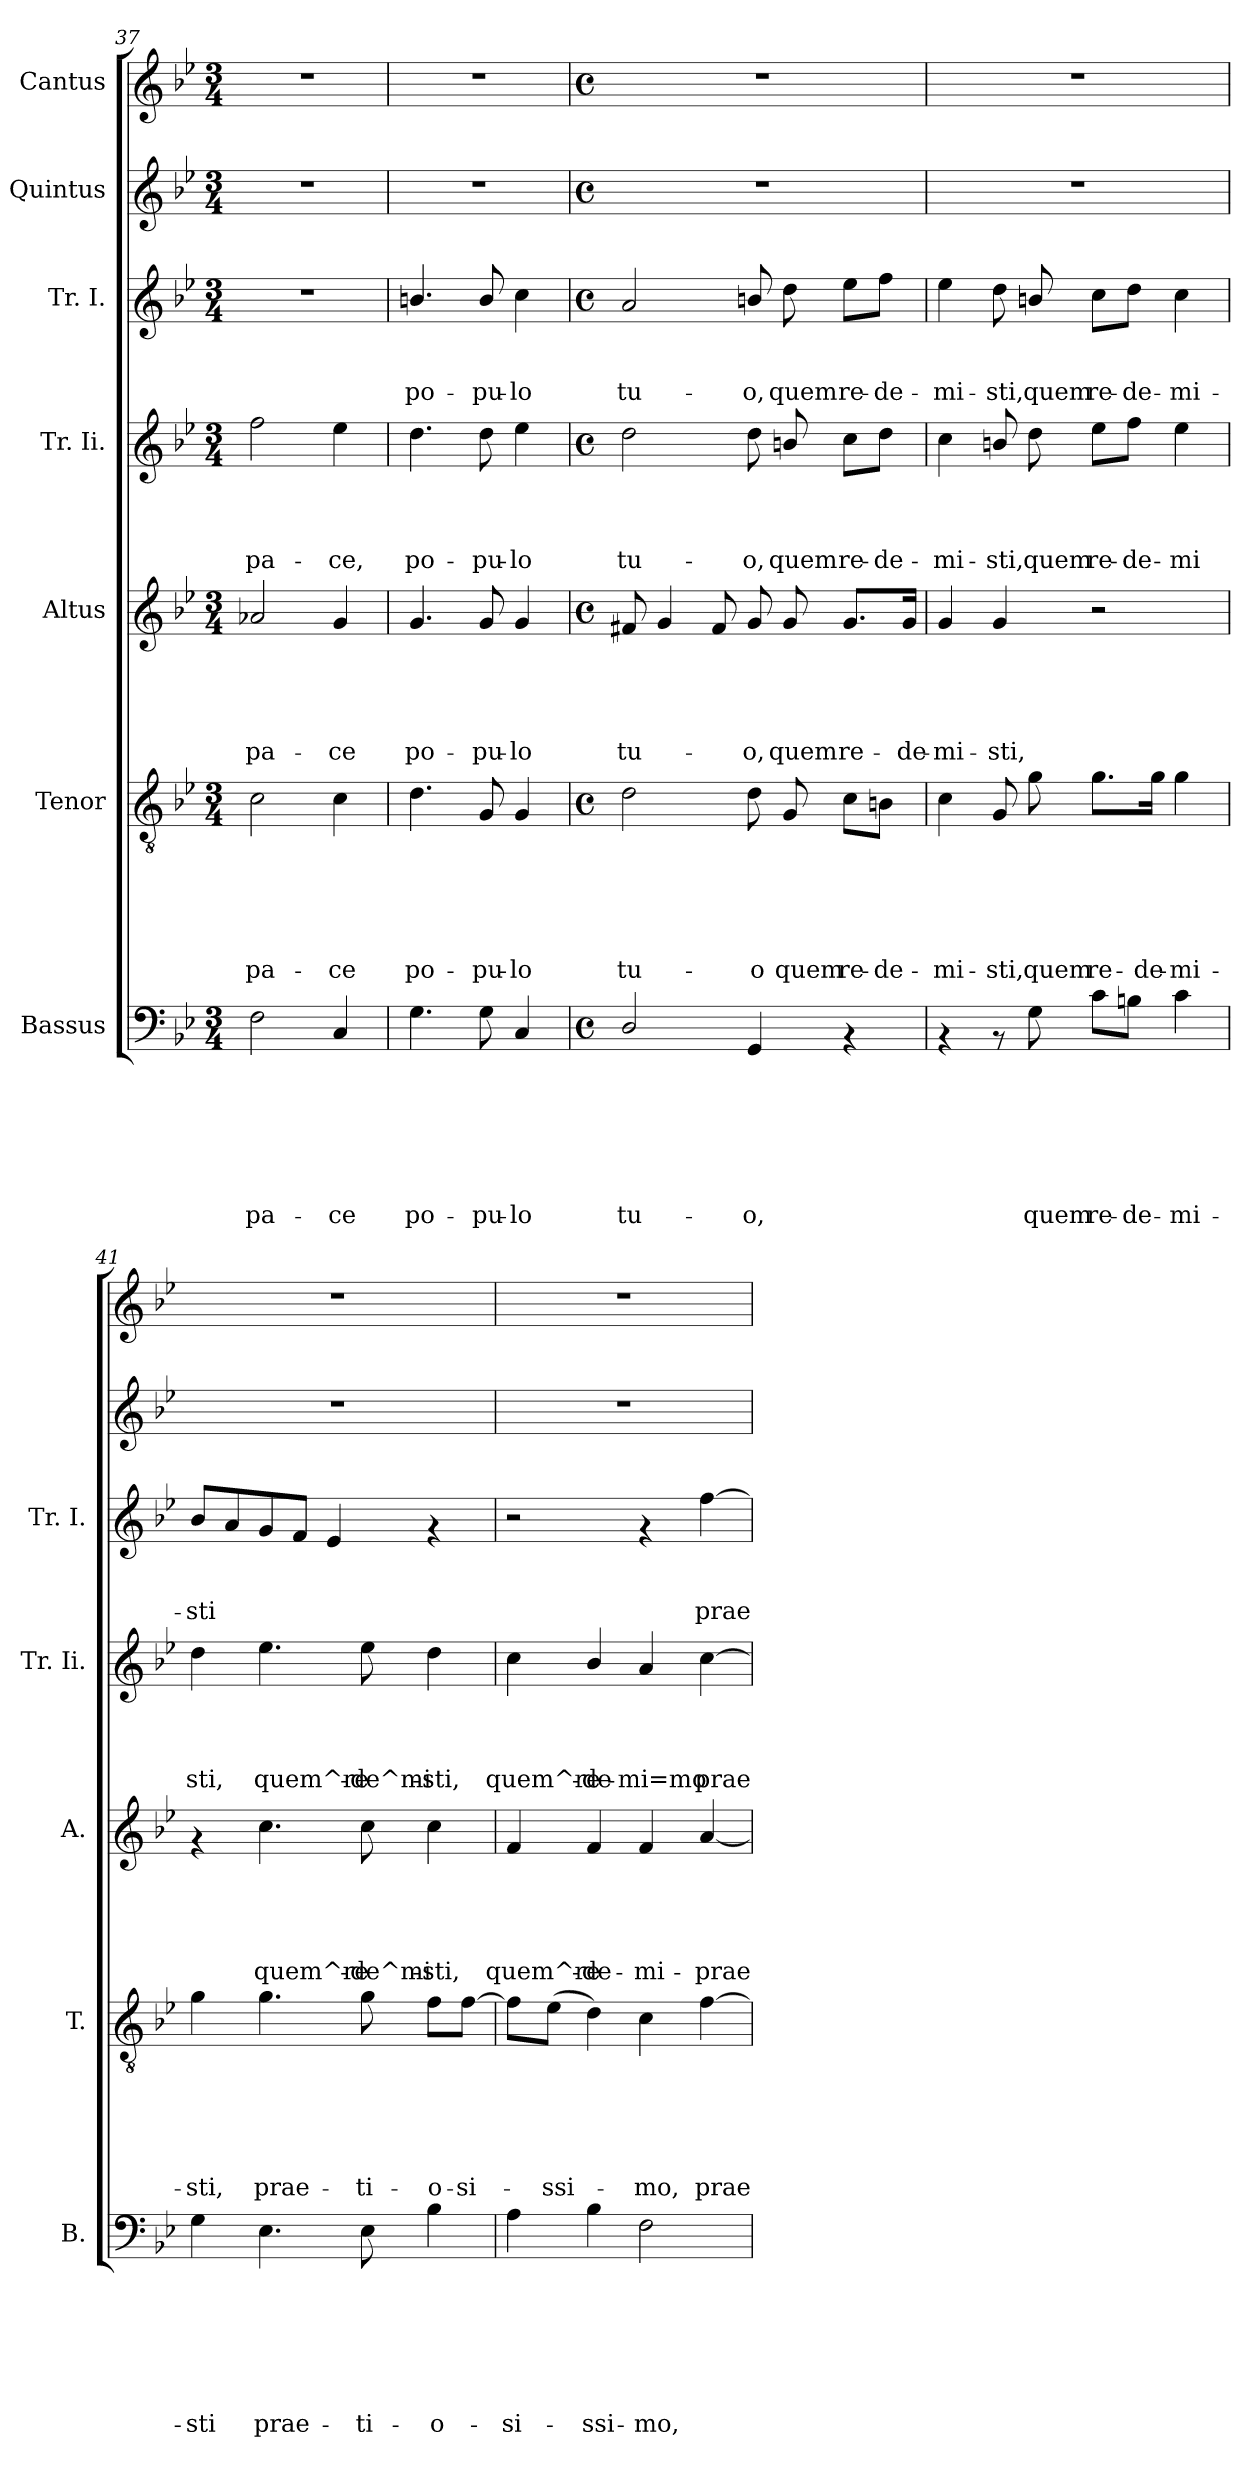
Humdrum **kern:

**kern	**text	**text	**text	**text	**text	**text	**text	**kern	**text	**text	**text	**text	**text	**text	**kern	**text	**text	**text	**text	**text	**kern	**text	**text	**text	**text	**kern	**text	**text	**text	**kern	**kern
*part7	*part7	*part7	*part7	*part7	*part7	*part7	*part7	*part6	*part6	*part6	*part6	*part6	*part6	*part6	*part5	*part5	*part5	*part5	*part5	*part5	*part4	*part4	*part4	*part4	*part4	*part3	*part3	*part3	*part3	*part2	*part1
*staff7	*staff7	*staff7	*staff7	*staff7	*staff7	*staff7	*staff7	*staff6	*staff6	*staff6	*staff6	*staff6	*staff6	*staff6	*staff5	*staff5	*staff5	*staff5	*staff5	*staff5	*staff4	*staff4	*staff4	*staff4	*staff4	*staff3	*staff3	*staff3	*staff3	*staff2	*staff1
*I"Bassus	*	*	*	*	*	*	*	*I"Tenor	*	*	*	*	*	*	*I"Altus	*	*	*	*	*	*I"Tr. Ii.	*	*	*	*	*I"Tr. I.	*	*	*	*I"Quintus	*I"Cantus
*I'B.	*	*	*	*	*	*	*	*I'T.	*	*	*	*	*	*	*I'A.	*	*	*	*	*	*I'Tr. Ii.	*	*	*	*	*I'Tr. I.	*	*	*	*	*
*clefF4	*	*	*	*	*	*	*	*clefGv2	*	*	*	*	*	*	*clefG2	*	*	*	*	*	*clefG2	*	*	*	*	*clefG2	*	*	*	*clefG2	*clefG2
*k[b-e-]	*	*	*	*	*	*	*	*k[b-e-]	*	*	*	*	*	*	*k[b-e-]	*	*	*	*	*	*k[b-e-]	*	*	*	*	*k[b-e-]	*	*	*	*k[b-e-]	*k[b-e-]
*B-:	*	*	*	*	*	*	*	*B-:	*	*	*	*	*	*	*B-:	*	*	*	*	*	*B-:	*	*	*	*	*B-:	*	*	*	*B-:	*B-:
*M3/4	*	*	*	*	*	*	*	*M3/4	*	*	*	*	*	*	*M3/4	*	*	*	*	*	*M3/4	*	*	*	*	*M3/4	*	*	*	*M3/4	*M3/4
=37	=37	=37	=37	=37	=37	=37	=37	=37	=37	=37	=37	=37	=37	=37	=37	=37	=37	=37	=37	=37	=37	=37	=37	=37	=37	=37	=37	=37	=37	=37	=37
!	!	!	!	!	!	!	!LO:LY:b	!	!	!	!	!	!	!LO:LY:b	!	!	!	!	!	!LO:LY:b	!	!	!	!	!LO:LY:b	!	!	!	!	!	!
2F\	.	.	.	.	.	.	pa-	2c\	.	.	.	.	.	pa-	2a-X/	.	.	.	.	pa-	2ff\	.	.	.	pa-	2.r	.	.	.	2.r	2.r
!	!	!	!	!	!	!	!LO:LY:b	!	!	!	!	!	!	!LO:LY:b	!	!	!	!	!	!LO:LY:b	!	!	!	!	!LO:LY:b	!	!	!	!	!	!
4C/	.	.	.	.	.	.	-ce	4c\	.	.	.	.	.	-ce	4g/	.	.	.	.	-ce	4ee-\	.	.	.	-ce,	.	.	.	.	.	.
!!LO:PB:g=z
=38	=38	=38	=38	=38	=38	=38	=38	=38	=38	=38	=38	=38	=38	=38	=38	=38	=38	=38	=38	=38	=38	=38	=38	=38	=38	=38	=38	=38	=38	=38	=38
!	!	!	!	!	!	!	!LO:LY:b	!	!	!	!	!	!	!LO:LY:b	!	!	!	!	!	!LO:LY:b	!	!	!	!	!LO:LY:b	!	!	!	!LO:LY:b	!	!
4.G\	.	.	.	.	.	.	po-	4.d\	.	.	.	.	.	po-	4.g/	.	.	.	.	po-	4.dd\	.	.	.	po-	4.bn/	.	.	po-	2.r	2.r
!	!	!	!	!	!	!	!LO:LY:b	!	!	!	!	!	!	!LO:LY:b	!	!	!	!	!	!LO:LY:b	!	!	!	!	!LO:LY:b	!	!	!	!LO:LY:b	!	!
8G\	.	.	.	.	.	.	-pu-	8G/	.	.	.	.	.	-pu-	8g/	.	.	.	.	-pu-	8dd\	.	.	.	-pu-	8b/	.	.	-pu-	.	.
!	!	!	!	!	!	!	!LO:LY:b	!	!	!	!	!	!	!LO:LY:b	!	!	!	!	!	!LO:LY:b	!	!	!	!	!LO:LY:b	!	!	!	!LO:LY:b	!	!
4C/	.	.	.	.	.	.	-lo	4G/	.	.	.	.	.	-lo	4g/	.	.	.	.	-lo	4ee-\	.	.	.	-lo	4cc\	.	.	-lo	.	.
=39	=39	=39	=39	=39	=39	=39	=39	=39	=39	=39	=39	=39	=39	=39	=39	=39	=39	=39	=39	=39	=39	=39	=39	=39	=39	=39	=39	=39	=39	=39	=39
*M4/4	*	*	*	*	*	*	*	*M4/4	*	*	*	*	*	*	*M4/4	*	*	*	*	*	*M4/4	*	*	*	*	*M4/4	*	*	*	*M4/4	*M4/4
*met(c)	*	*	*	*	*	*	*	*met(c)	*	*	*	*	*	*	*met(c)	*	*	*	*	*	*met(c)	*	*	*	*	*met(c)	*	*	*	*met(c)	*met(c)
!	!	!	!	!	!	!	!LO:LY:b	!	!	!	!	!	!	!LO:LY:b	!	!	!	!	!	!LO:LY:b	!	!	!	!	!LO:LY:b	!	!	!	!LO:LY:b	!	!
2D/	.	.	.	.	.	.	tu-	2d\	.	.	.	.	.	tu-	8f#X/	.	.	.	.	tu-	2dd\	.	.	.	tu-	2a/	.	.	tu-	1r	1r
.	.	.	.	.	.	.	.	.	.	.	.	.	.	.	4g/	.	.	.	.	.	.	.	.	.	.	.	.	.	.	.	.
.	.	.	.	.	.	.	.	.	.	.	.	.	.	.	8f#/	.	.	.	.	.	.	.	.	.	.	.	.	.	.	.	.
!	!	!	!	!	!	!	!LO:LY:b	!	!	!	!	!	!	!LO:LY:b	!	!	!	!	!	!LO:LY:b	!	!	!	!	!LO:LY:b	!	!	!	!LO:LY:b	!	!
4GG/	.	.	.	.	.	.	-o,	8d\	.	.	.	.	.	-o	8g/	.	.	.	.	-o,	8dd\	.	.	.	-o,	8bn/	.	.	-o,	.	.
!	!	!	!	!	!	!	!	!	!	!	!	!	!	!LO:LY:b	!	!	!	!	!	!LO:LY:b	!	!	!	!	!LO:LY:b	!	!	!	!LO:LY:b	!	!
.	.	.	.	.	.	.	.	8G/	.	.	.	.	.	quem	8g/	.	.	.	.	quem	8bn/	.	.	.	quem	8dd\	.	.	quem	.	.
!	!	!	!	!	!	!	!	!	!	!	!	!	!	!LO:LY:b	!	!	!	!	!	!LO:LY:b	!	!	!	!	!LO:LY:b	!	!	!	!LO:LY:b	!	!
4rAA	.	.	.	.	.	.	.	8c\L	.	.	.	.	.	re-	8.g/L	.	.	.	.	re-	8cc\L	.	.	.	re-	8ee-\L	.	.	re-	.	.
!	!	!	!	!	!	!	!	!	!	!	!	!	!	!LO:LY:b	!	!	!	!	!	!	!	!	!	!	!LO:LY:b	!	!	!	!LO:LY:b	!	!
.	.	.	.	.	.	.	.	8Bn\J	.	.	.	.	.	-de-	.	.	.	.	.	.	8dd\J	.	.	.	-de-	8ff\J	.	.	-de-	.	.
!	!	!	!	!	!	!	!	!	!	!	!	!	!	!	!	!	!	!	!	!LO:LY:b	!	!	!	!	!	!	!	!	!	!	!
.	.	.	.	.	.	.	.	.	.	.	.	.	.	.	16g/Jk	.	.	.	.	-de-	.	.	.	.	.	.	.	.	.	.	.
=40	=40	=40	=40	=40	=40	=40	=40	=40	=40	=40	=40	=40	=40	=40	=40	=40	=40	=40	=40	=40	=40	=40	=40	=40	=40	=40	=40	=40	=40	=40	=40
!	!	!	!	!	!	!	!	!	!	!	!	!	!	!LO:LY:b	!	!	!	!	!	!LO:LY:b	!	!	!	!	!LO:LY:b	!	!	!	!LO:LY:b	!	!
4rAA	.	.	.	.	.	.	.	4c\	.	.	.	.	.	-mi-	4g/	.	.	.	.	-mi-	4cc\	.	.	.	-mi-	4ee-\	.	.	-mi-	1r	1r
!	!	!	!	!	!	!	!	!	!	!	!	!	!	!LO:LY:b	!	!	!	!	!	!LO:LY:b	!	!	!	!	!LO:LY:b	!	!	!	!LO:LY:b	!	!
8rAA	.	.	.	.	.	.	.	8G/	.	.	.	.	.	-sti,	4g/	.	.	.	.	-sti,	8bn/	.	.	.	-sti,	8dd\	.	.	-sti,	.	.
!	!	!	!	!	!	!	!LO:LY:b	!	!	!	!	!	!	!LO:LY:b	!	!	!	!	!	!	!	!	!	!	!LO:LY:b	!	!	!	!LO:LY:b	!	!
8G\	.	.	.	.	.	.	quem	8g\	.	.	.	.	.	quem	.	.	.	.	.	.	8dd\	.	.	.	quem	8bn/	.	.	quem	.	.
!	!	!	!	!	!	!	!LO:LY:b	!	!	!	!	!	!	!LO:LY:b	!	!	!	!	!	!	!	!	!	!	!LO:LY:b	!	!	!	!LO:LY:b	!	!
8c\L	.	.	.	.	.	.	re-	8.g\L	.	.	.	.	.	re-	2r	.	.	.	.	.	8ee-\L	.	.	.	re-	8cc\L	.	.	re-	.	.
!	!	!	!	!	!	!	!LO:LY:b	!	!	!	!	!	!	!	!	!	!	!	!	!	!	!	!	!	!LO:LY:b	!	!	!	!LO:LY:b	!	!
8Bn\J	.	.	.	.	.	.	-de-	.	.	.	.	.	.	.	.	.	.	.	.	.	8ff\J	.	.	.	-de-	8dd\J	.	.	-de-	.	.
!	!	!	!	!	!	!	!	!	!	!	!	!	!	!LO:LY:b	!	!	!	!	!	!	!	!	!	!	!	!	!	!	!	!	!
.	.	.	.	.	.	.	.	16g\Jk	.	.	.	.	.	-de-	.	.	.	.	.	.	.	.	.	.	.	.	.	.	.	.	.
!	!	!	!	!	!	!	!LO:LY:b	!	!	!	!	!	!	!LO:LY:b	!	!	!	!	!	!	!	!	!	!	!LO:LY:b	!	!	!	!LO:LY:b	!	!
4c\	.	.	.	.	.	.	-mi-	4g\	.	.	.	.	.	-mi-	.	.	.	.	.	.	4ee-\	.	.	.	-mi	4cc\	.	.	-mi-	.	.
!!LO:PB:g=z
=41	=41	=41	=41	=41	=41	=41	=41	=41	=41	=41	=41	=41	=41	=41	=41	=41	=41	=41	=41	=41	=41	=41	=41	=41	=41	=41	=41	=41	=41	=41	=41
!	!	!	!	!	!	!	!LO:LY:b	!	!	!	!	!	!	!LO:LY:b	!	!	!	!	!	!	!	!	!	!	!LO:LY:b	!	!	!	!LO:LY:b	!	!
4G\	.	.	.	.	.	.	-sti	4g\	.	.	.	.	.	-sti,	4rf	.	.	.	.	.	4dd\	.	.	.	sti,	8b-/L	.	.	-sti	1r	1r
.	.	.	.	.	.	.	.	.	.	.	.	.	.	.	.	.	.	.	.	.	.	.	.	.	.	8a/	.	.	.	.	.
!	!	!	!	!	!	!	!LO:LY:b	!	!	!	!	!	!	!LO:LY:b	!	!	!	!	!	!LO:LY:b	!	!	!	!	!LO:LY:b	!	!	!	!	!	!
4.E-\	.	.	.	.	.	.	prae-	4.g\	.	.	.	.	.	prae-	4.cc\	.	.	.	.	quem^re-	4.ee-\	.	.	.	quem^re-	8g/	.	.	.	.	.
.	.	.	.	.	.	.	.	.	.	.	.	.	.	.	.	.	.	.	.	.	.	.	.	.	.	8f/J	.	.	.	.	.
.	.	.	.	.	.	.	.	.	.	.	.	.	.	.	.	.	.	.	.	.	.	.	.	.	.	4e-/	.	.	.	.	.
!	!	!	!	!	!	!	!LO:LY:b	!	!	!	!	!	!	!LO:LY:b	!	!	!	!	!	!LO:LY:b	!	!	!	!	!LO:LY:b	!	!	!	!	!	!
8E-\	.	.	.	.	.	.	-ti-	8g\	.	.	.	.	.	-ti-	8cc\	.	.	.	.	-de^mi-	8ee-\	.	.	.	-de^mi-	.	.	.	.	.	.
!	!	!	!	!	!	!	!LO:LY:b	!	!	!	!	!	!	!LO:LY:b	!	!	!	!	!	!LO:LY:b	!	!	!	!	!LO:LY:b	!	!	!	!	!	!
4B-\	.	.	.	.	.	.	-o-	8f\L	.	.	.	.	.	-o-	4cc\	.	.	.	.	-sti,	4dd\	.	.	.	-sti,	4rf	.	.	.	.	.
!	!	!	!	!	!	!	!	!	!	!	!	!	!	!LO:LY:b	!	!	!	!	!	!	!	!	!	!	!	!	!	!	!	!	!
.	.	.	.	.	.	.	.	[>8f\J	.	.	.	.	.	-si-	.	.	.	.	.	.	.	.	.	.	.	.	.	.	.	.	.
=42	=42	=42	=42	=42	=42	=42	=42	=42	=42	=42	=42	=42	=42	=42	=42	=42	=42	=42	=42	=42	=42	=42	=42	=42	=42	=42	=42	=42	=42	=42	=42
!	!	!	!	!	!	!	!LO:LY:b	!	!	!	!	!	!	!	!	!	!	!	!	!LO:LY:b	!	!	!	!	!LO:LY:b	!	!	!	!	!	!
4A\	.	.	.	.	.	.	-si-	8f\L]	.	.	.	.	.	.	4f/	.	.	.	.	quem^re-	4cc\	.	.	.	quem^re-	2r	.	.	.	1r	1r
!	!	!	!	!	!	!	!	!	!	!	!	!	!	!LO:LY:b	!	!	!	!	!	!	!	!	!	!	!	!	!	!	!	!	!
.	.	.	.	.	.	.	.	(>8e-\J	.	.	.	.	.	-ssi-	.	.	.	.	.	.	.	.	.	.	.	.	.	.	.	.	.
!	!	!	!	!	!	!	!LO:LY:b	!	!	!	!	!	!	!	!	!	!	!	!	!LO:LY:b	!	!	!	!	!LO:LY:b	!	!	!	!	!	!
4B-\	.	.	.	.	.	.	-ssi-	4d\)	.	.	.	.	.	.	4f/	.	.	.	.	-de-	4b-/	.	.	.	-de-	.	.	.	.	.	.
!	!	!	!	!	!	!	!LO:LY:b	!	!	!	!	!	!	!LO:LY:b	!	!	!	!	!	!LO:LY:b	!	!	!	!	!LO:LY:b	!	!	!	!	!	!
2F\	.	.	.	.	.	.	-mo,	4c\	.	.	.	.	.	-mo,	4f/	.	.	.	.	-mi-	4a/	.	.	.	-mi=mo	4rf	.	.	.	.	.
!	!	!	!	!	!	!	!	!	!	!	!	!	!	!LO:LY:b	!	!	!	!	!	!LO:LY:b	!	!	!	!	!LO:LY:b	!	!	!	!LO:LY:b	!	!
.	.	.	.	.	.	.	.	[>4f\	.	.	.	.	.	prae-	[<4a/	.	.	.	.	-prae-	[>4cc\	.	.	.	prae-	[>4ff\	.	.	prae-	.	.
=	=	=	=	=	=	=	=	=	=	=	=	=	=	=	=	=	=	=	=	=	=	=	=	=	=	=	=	=	=	=	=
*-	*-	*-	*-	*-	*-	*-	*-	*-	*-	*-	*-	*-	*-	*-	*-	*-	*-	*-	*-	*-	*-	*-	*-	*-	*-	*-	*-	*-	*-	*-	*-
